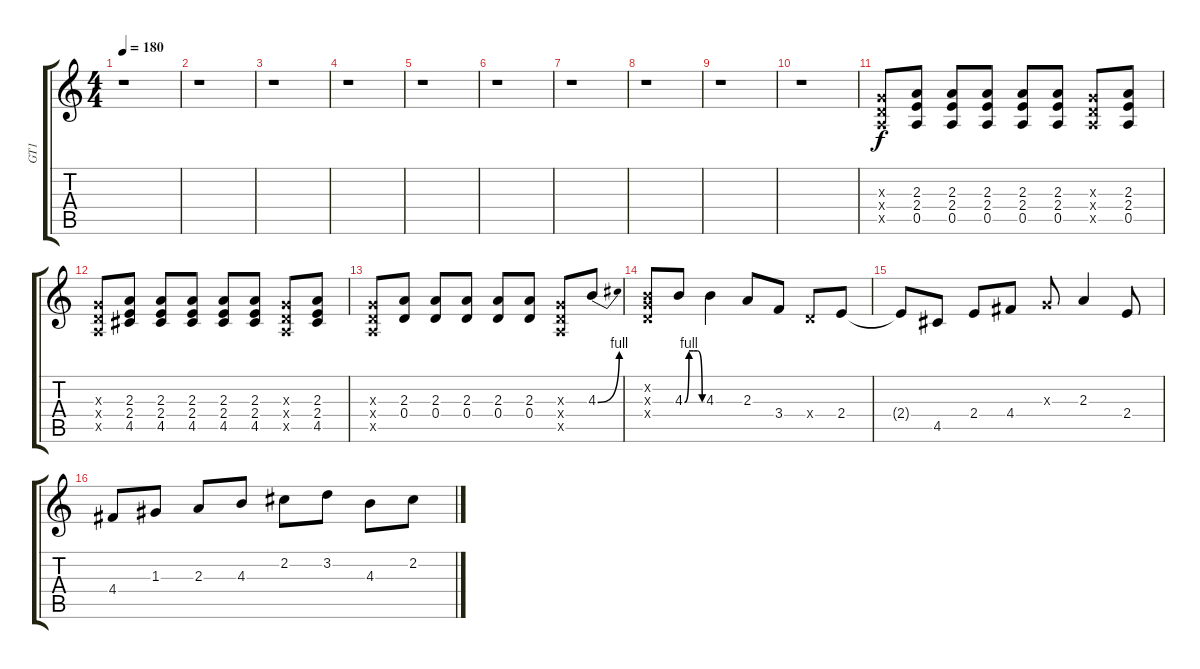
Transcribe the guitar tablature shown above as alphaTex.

\track ("GT1" "GT1") {instrument electricguitarclean}
\staff {score tabs}
\tuning (E4 B3 G3 D3 A2 E2) {hide}
\ts (4 4)
\tempo 180
\clef g2
\ks c
r.1{dy f instrument electricguitarclean} |
r.1 |
r.1 |
r.1 |
r.1 |
r.1 |
r.1 |
r.1 |
r.1 |
r.1 |
(0.3{x} 0.4{x} 0.5{x}).8 (2.3 2.4 0.5).8 (2.3 2.4 0.5).8 (2.3 2.4 0.5).8 (2.3 2.4 0.5).8 (2.3 2.4 0.5).8 (0.3{x} 0.4{x} 0.5{x}).8 (2.3 2.4 0.5).8 |
(0.3{x} 0.4{x} 0.5{x}).8 (2.3 2.4 4.5).8 (2.3 2.4 4.5).8 (2.3 2.4 4.5).8 (2.3 2.4 4.5).8 (2.3 2.4 4.5).8 (0.3{x} 0.4{x} 0.5{x}).8 (2.3 2.4 4.5).8 |
(0.3{x} 0.4{x} 0.5{x}).8 (2.3 0.4).8 (2.3 0.4).8 (2.3 0.4).8 (2.3 0.4).8 (2.3 0.4).8 (0.3{x} 0.4{x} 0.5{x}).8 4.3{be (bend 0 0 60 4)}.8 |
(0.2{x} 0.3{x} 0.4{x}).8 4.3{be (custom 0 0 15 4 30 4 45 4 60 0)}.8 4.3.4 2.3.8 3.4.8 0.4{x}.8 2.4.8 |
2.4{t}.8 4.5.8 2.4.8 4.4.8 0.3{x}.8 2.3.4 2.4.8 |
4.4.8 1.3.8 2.3.8 4.3.8 2.2.8 3.2.8 4.3.8 2.2.8
